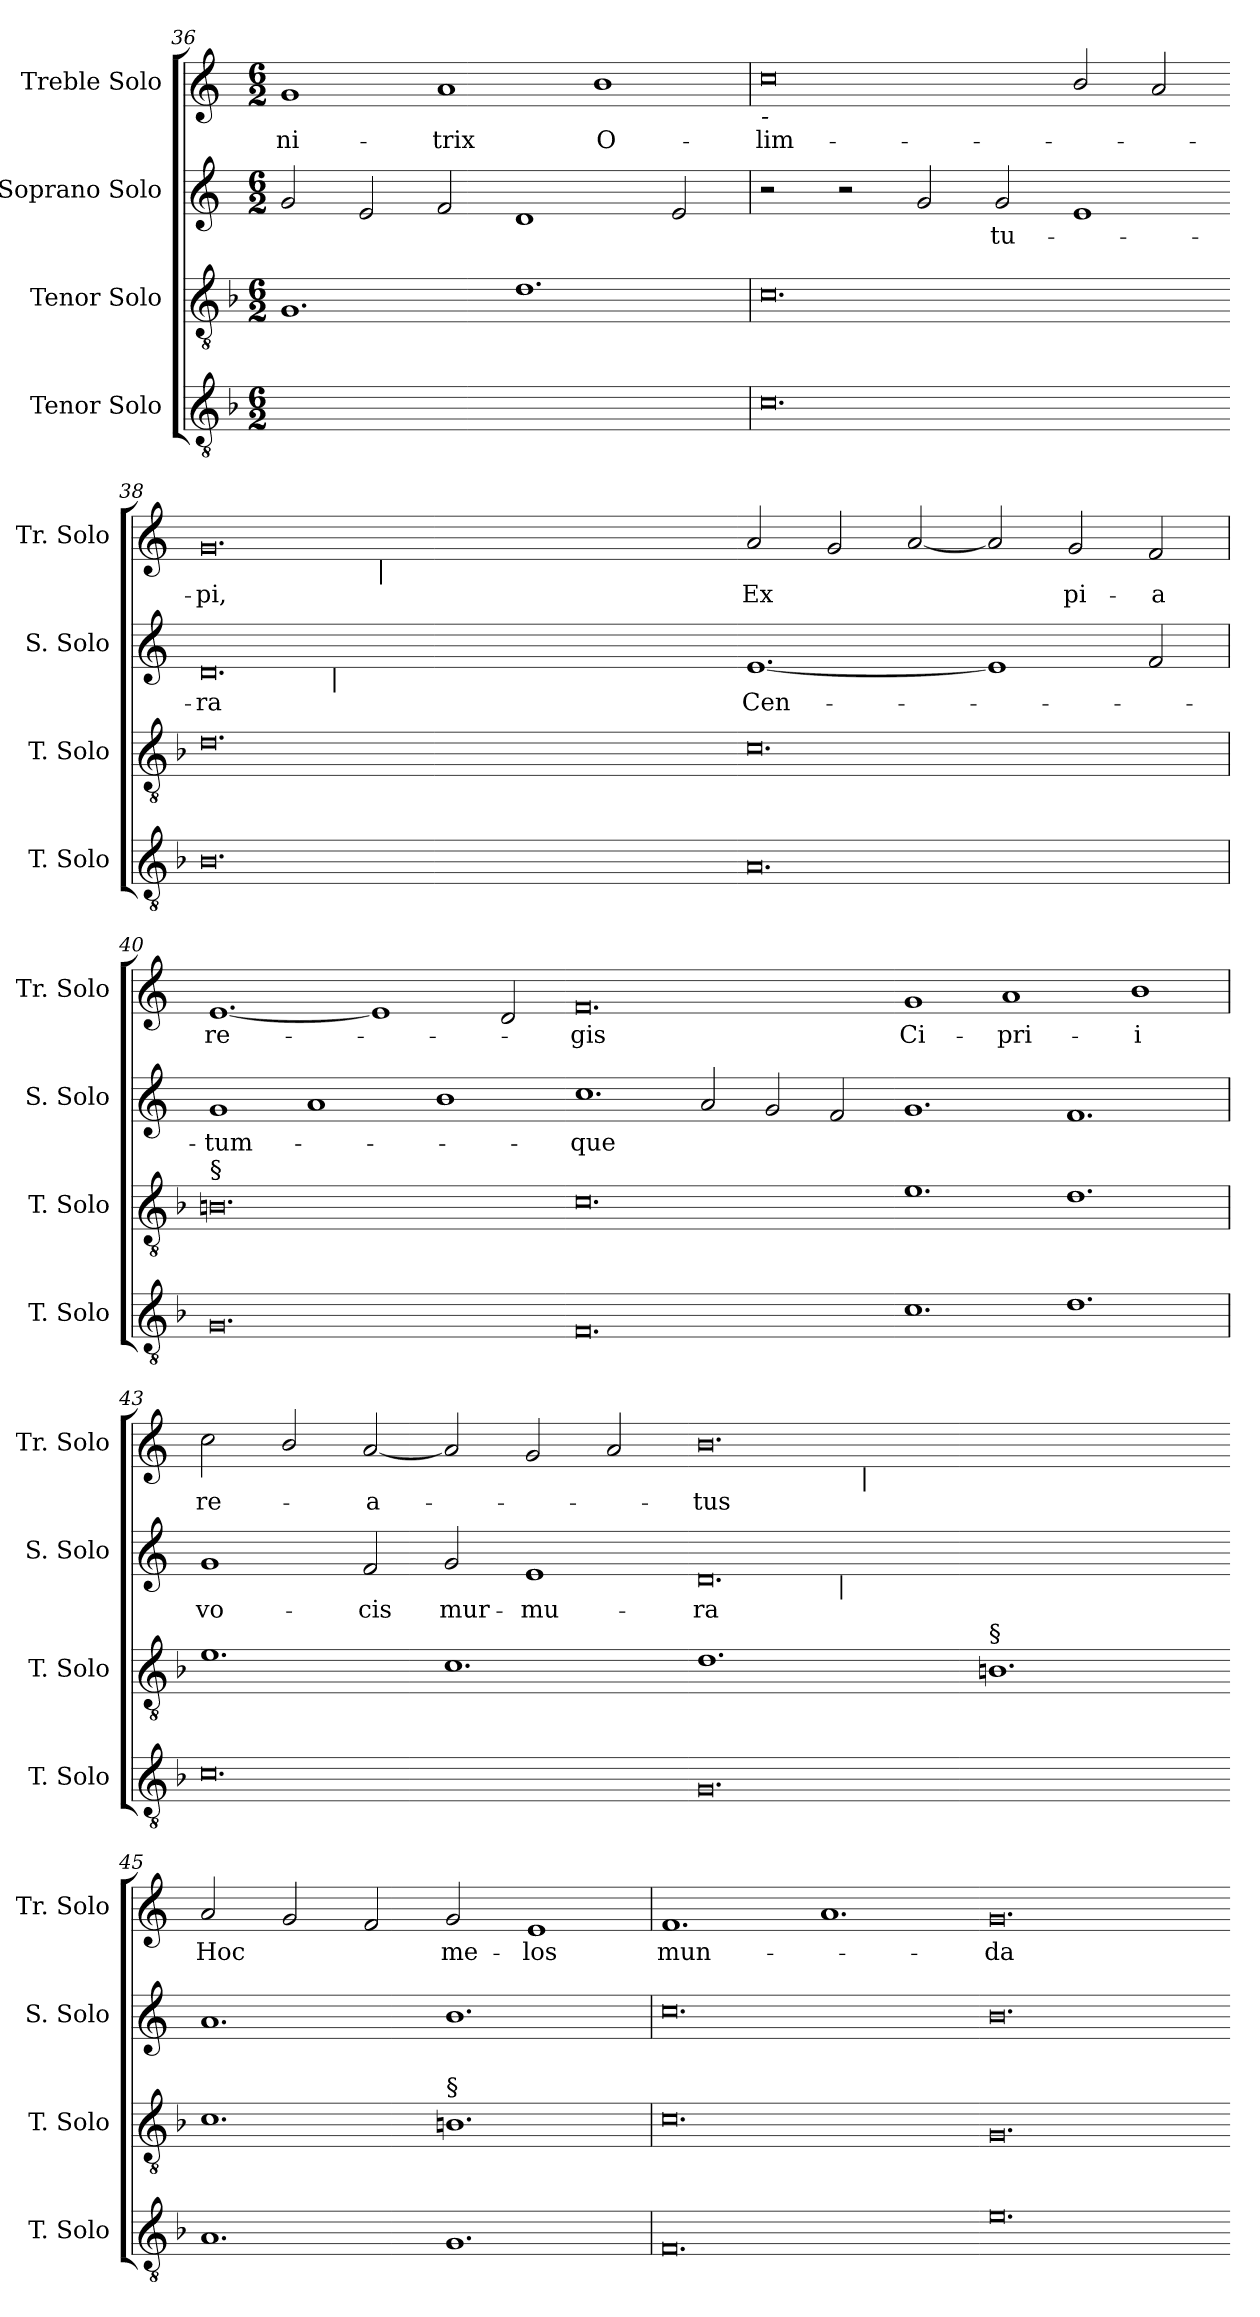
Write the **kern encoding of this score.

**kern	**kern	**kern	**text	**kern	**text
*part4	*part3	*part2	*part2	*part1	*part1
*staff4	*staff3	*staff2	*staff2	*staff1	*staff1
*I"Tenor Solo	*I"Tenor Solo	*I"Soprano Solo	*	*I"Treble Solo	*
*I'T. Solo	*I'T. Solo	*I'S. Solo	*	*I'Tr. Solo	*
*clefGv2	*clefGv2	*clefG2	*	*clefG2	*
*ITrd7c12	*ITrd7c12	*	*	*	*
*k[b-]	*k[b-]	*k[]	*	*k[]	*
*F:	*F:	*C:	*	*C:	*
*M6/2	*M6/2	*M6/2	*	*M6/2	*
=36	=36	=36	=36	=36	=36
!LO:N:vis=1	!	!	!	!	!
!	!	!	!	!	!LO:LY:b:color=#000000
0.ryy	1.GGi	2gi/	.	1gi	-ni-
.	.	2ei/	.	.	.
!	!	!	!	!	!LO:LY:b:color=#000000
.	.	2fi/	.	1ai	-trix
.	1.Di	1di	.	.	.
!	!	!	!	!	!LO:LY:b:color=#000000
.	.	.	.	1bi	O-
.	.	2ei/	.	.	.
!!LO:LB:g=z
=37	=37	=37	=37	=37	=37
!	!	!	!	!LO:TX:b:i:t=-	!
!	!	!	!	!	!LO:LY:b:color=#000000
0.Ci	0.Ci	2r	.	0cci	-lim-
.	.	2r	.	.	.
.	.	2gi/	.	.	.
!	!	!	!LO:LY:b:color=#000000	!	!
.	.	2gi/	-tu-	.	.
.	.	1ei	.	2bi/	.
.	.	.	.	2ai/	.
=38-	=38-	=38-	=38-	=38-	=38-
!	!	!	!LO:LY:b:color=#000000	!	!
!	!	!	!	!	!LO:LY:b:color=#000000
*	*	*^	*	*^	*
0.BB-i	0.Di	0.di	2ryy	-ra	0.gi	2ryy	-pi,
.	.	.	8ryy	.	.	8ryy	.
.	.	.	32ryy	.	.	16ryy	.
!	!	!	!LO:TX:b:i:t=|	!	!	!	!
.	.	.	1ryy	.	.	.	.
.	.	.	.	.	.	32ryy	.
.	.	.	.	.	.	64ryy	.
.	.	.	.	.	.	128ryy	.
.	.	.	.	.	.	1024ryy	.
!	!	!	!	!	!	!LO:TX:b:i:t=|	!
.	.	.	.	.	.	1ryy	.
.	.	.	1ryy	.	.	.	.
.	.	.	.	.	.	1ryy	.
.	.	.	4ryy	.	.	.	.
.	.	.	.	.	.	4ryy	.
.	.	.	16.ryy	.	.	.	.
.	.	.	.	.	.	256..ryy	.
*	*	*v	*v	*	*	*	*
*	*	*	*	*v	*v	*
=39-	=39-	=39-	=39-	=39-	=39-
*	*	*^	*	*^	*
!	!	!	!	!LO:LY:b:color=#000000	!	!	!
*	*	*v	*v	*	*	*	*
*	*	*	*	*v	*v	*
*	*	*^	*	*^	*
!	!	!	!	!	!	!	!LO:LY:b:color=#000000
*	*	*v	*v	*	*	*	*
*	*	*	*	*v	*v	*
0.AAi	0.Ci	[<1.ei	Cen-	2ai/	Ex
.	.	.	.	2gi/	.
.	.	.	.	[<2ai/	.
.	.	1ei]	.	2ai/]	.
!	!	!	!	!	!LO:LY:b:color=#000000
.	.	.	.	2gi/	pi-
!	!	!	!	!	!LO:LY:b:color=#000000
.	.	2fi/	.	2fi/	-a
=40	=40	=40	=40	=40	=40
!	!	!	!LO:LY:b:color=#000000	!	!
!	!LO:TX:a:t=§	!	!	!	!
!	!	!	!	!	!LO:LY:b:color=#000000
0.GGi	0.BBni	1gi	-tum-	[<1.ei	re-
.	.	1ai	.	.	.
.	.	.	.	1ei]	.
.	.	1bi	.	.	.
.	.	.	.	2di/	.
=41-	=41-	=41-	=41-	=41-	=41-
!	!	!	!LO:LY:b:color=#000000	!	!
!	!	!	!	!	!LO:LY:b:color=#000000
0.FFi	0.Ci	1.cci	-que	0.fi	-gis
.	.	2ai/	.	.	.
.	.	2gi/	.	.	.
.	.	2fi/	.	.	.
=42-	=42-	=42-	=42-	=42-	=42-
!	!	!	!	!	!LO:LY:b:color=#000000
1.Ci	1.Ei	1.gi	.	1gi	Ci-
!	!	!	!	!	!LO:LY:b:color=#000000
.	.	.	.	1ai	-pri-
1.Di	1.Di	1.fi	.	.	.
!	!	!	!	!	!LO:LY:b:color=#000000
.	.	.	.	1bi	-i
!!LO:LB:g=z
=43	=43	=43	=43	=43	=43
!	!	!	!LO:LY:b:color=#000000	!	!
!	!	!	!	!	!LO:LY:b:color=#000000
0.Ci	1.Ei	1gi	vo-	2cci\	re-
.	.	.	.	2bi/	.
!	!	!	!LO:LY:b:color=#000000	!	!
!	!	!	!	!	!LO:LY:b:color=#000000
.	.	2fi/	-cis	[<2ai/	-a-
!	!	!	!LO:LY:b:color=#000000	!	!
.	1.Ci	2gi/	mur-	2ai/]	.
!	!	!	!LO:LY:b:color=#000000	!	!
.	.	1ei	-mu-	2gi/	.
.	.	.	.	2ai/	.
=44-	=44-	=44-	=44-	=44-	=44-
!	!	!	!LO:LY:b:color=#000000	!	!
!	!	!	!	!	!LO:LY:b:color=#000000
*	*	*^	*	*^	*
0.GGi	1.Di	0.di	4ryy	-ra	0.bi	2ryy	-tus
.	.	.	8ryy	.	.	.	.
.	.	.	16ryy	.	.	.	.
.	.	.	32ryy	.	.	.	.
.	.	.	64ryy	.	.	.	.
.	.	.	512.ryy	.	.	.	.
!	!	!	!LO:TX:b:i:t=|	!	!	!	!
.	.	.	1ryy	.	.	.	.
.	.	.	.	.	.	32ryy	.
!	!	!	!	!	!	!LO:TX:b:i:t=|	!
.	.	.	.	.	.	1ryy	.
.	.	.	1ryy	.	.	.	.
!	!LO:TX:a:t=§	!	!	!	!	!	!
.	1.BBni	.	.	.	.	.	.
.	.	.	.	.	.	1ryy	.
.	.	.	2ryy	.	.	.	.
.	.	.	.	.	.	4...ryy	.
.	.	.	128ryy	.	.	.	.
.	.	.	256ryy	.	.	.	.
.	.	.	1024ryy	.	.	.	.
*	*	*v	*v	*	*	*	*
*	*	*	*	*v	*v	*
=45-	=45-	=45-	=45-	=45-	=45-
*	*	*^	*	*^	*
!	!	!	!	!	!	!	!LO:LY:b:color=#000000
*	*	*v	*v	*	*	*	*
*	*	*	*	*v	*v	*
1.AAi	1.Ci	1.ai	.	2ai/	Hoc
.	.	.	.	2gi/	.
.	.	.	.	2fi/	.
!	!LO:TX:a:t=§	!	!	!	!
!	!	!	!	!	!LO:LY:b:color=#000000
1.GGi	1.BBni	1.bi	.	2gi/	me-
!	!	!	!	!	!LO:LY:b:color=#000000
.	.	.	.	1ei	-los
=46	=46	=46	=46	=46	=46
!	!	!	!	!	!LO:LY:b:color=#000000
0.FFi	0.Ci	0.cci	.	1.fi	mun-
.	.	.	.	1.ai	.
=47-	=47-	=47-	=47-	=47-	=47-
!	!	!	!	!	!LO:LY:b:color=#000000
0.Ei	0.GGi	0.bi	.	0.gi	-da
=-	=-	=-	=-	=-	=-
*-	*-	*-	*-	*-	*-
